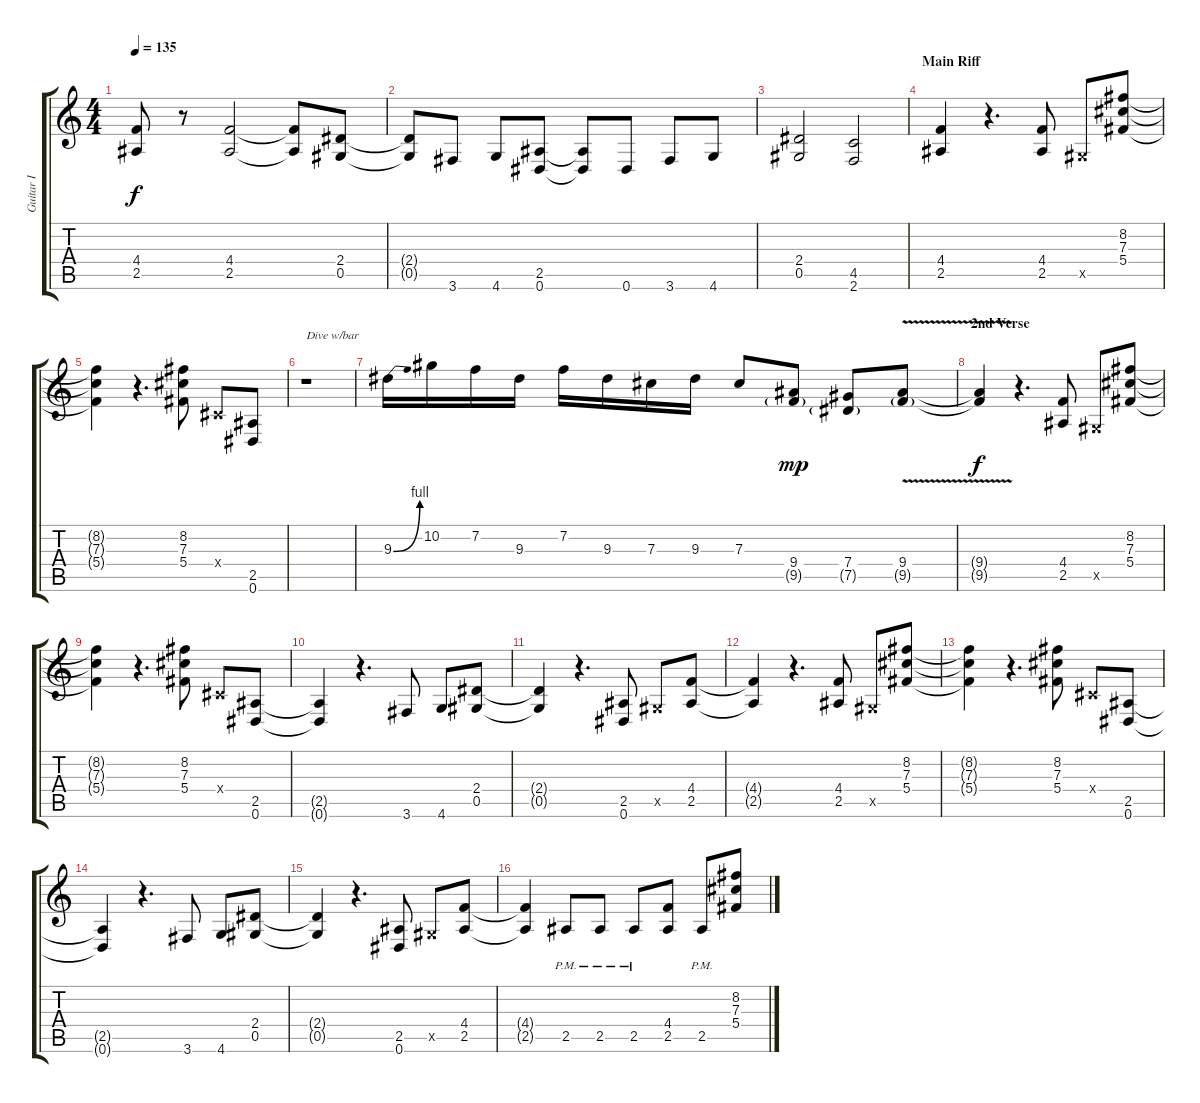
\track ("Guitar I" "Guitar I") {instrument distortionguitar}
\staff {score tabs}
\tuning (Eb4 Bb3 Gb3 Db3 Ab2 Eb2) {hide}
\ts (4 4)
\tempo 135
\clef g2
\ks c
(4.4 2.5).8{dy f} r.8 (4.4 2.5).2 (4.4{t} 2.5{t}).8 (2.4 0.5).8 |
(2.4{t} 0.5{t}).8 3.6.8 4.6.8 (2.5 0.6).8 (2.5{t} 0.6{t}).8 0.6.8 3.6.8 4.6.8 |
(2.4 0.5).2 (4.5 2.6).2 |
\section ("" "Main Riff")
(4.4 2.5).4 r.4{d} (4.4 2.5).8 0.5{x}.8 (8.2 7.3 5.4).8 |
(8.2{t} 7.3{t} 5.4{t}).4 r.4{d} (8.2 7.3 5.4).8 0.4{x}.8 (2.5 0.6).8 |
r.1{txt "Dive w/bar"} |
9.3{be (bend 0 0 60 4)}.16 10.2.16 7.2.16 9.3.16 7.2.16 9.3.16 7.3.16 9.3.16 7.3.8 (9.4 9.5{g}).8{dy mp} (7.4 7.5{g}).8 (9.4{v} 9.5{g}).8 |
\section ("" "2nd Verse")
(9.4{t} 9.5{t}).4{dy f} r.4{d} (4.4 2.5).8 0.5{x}.8 (8.2 7.3 5.4).8 |
(8.2{t} 7.3{t} 5.4{t}).4 r.4{d} (8.2 7.3 5.4).8 0.4{x}.8 (2.5 0.6).8 |
(2.5{t} 0.6{t}).4 r.4{d} 3.6.8 4.6.8 (2.4 0.5).8 |
(2.4{t} 0.5{t}).4 r.4{d} (2.5 0.6).8 0.5{x}.8 (4.4 2.5).8 |
(4.4{t} 2.5{t}).4 r.4{d} (4.4 2.5).8 0.5{x}.8 (8.2 7.3 5.4).8 |
(8.2{t} 7.3{t} 5.4{t}).4 r.4{d} (8.2 7.3 5.4).8 0.4{x}.8 (2.5 0.6).8 |
(2.5{t} 0.6{t}).4 r.4{d} 3.6.8 4.6.8 (2.4 0.5).8 |
(2.4{t} 0.5{t}).4 r.4{d} (2.5 0.6).8 0.5{x}.8 (4.4 2.5).8 |
(4.4{t} 2.5{t}).4 2.5{pm}.8 2.5{pm}.8 2.5{pm}.8 (4.4 2.5).8 2.5{pm}.8 (8.2 7.3 5.4).8
